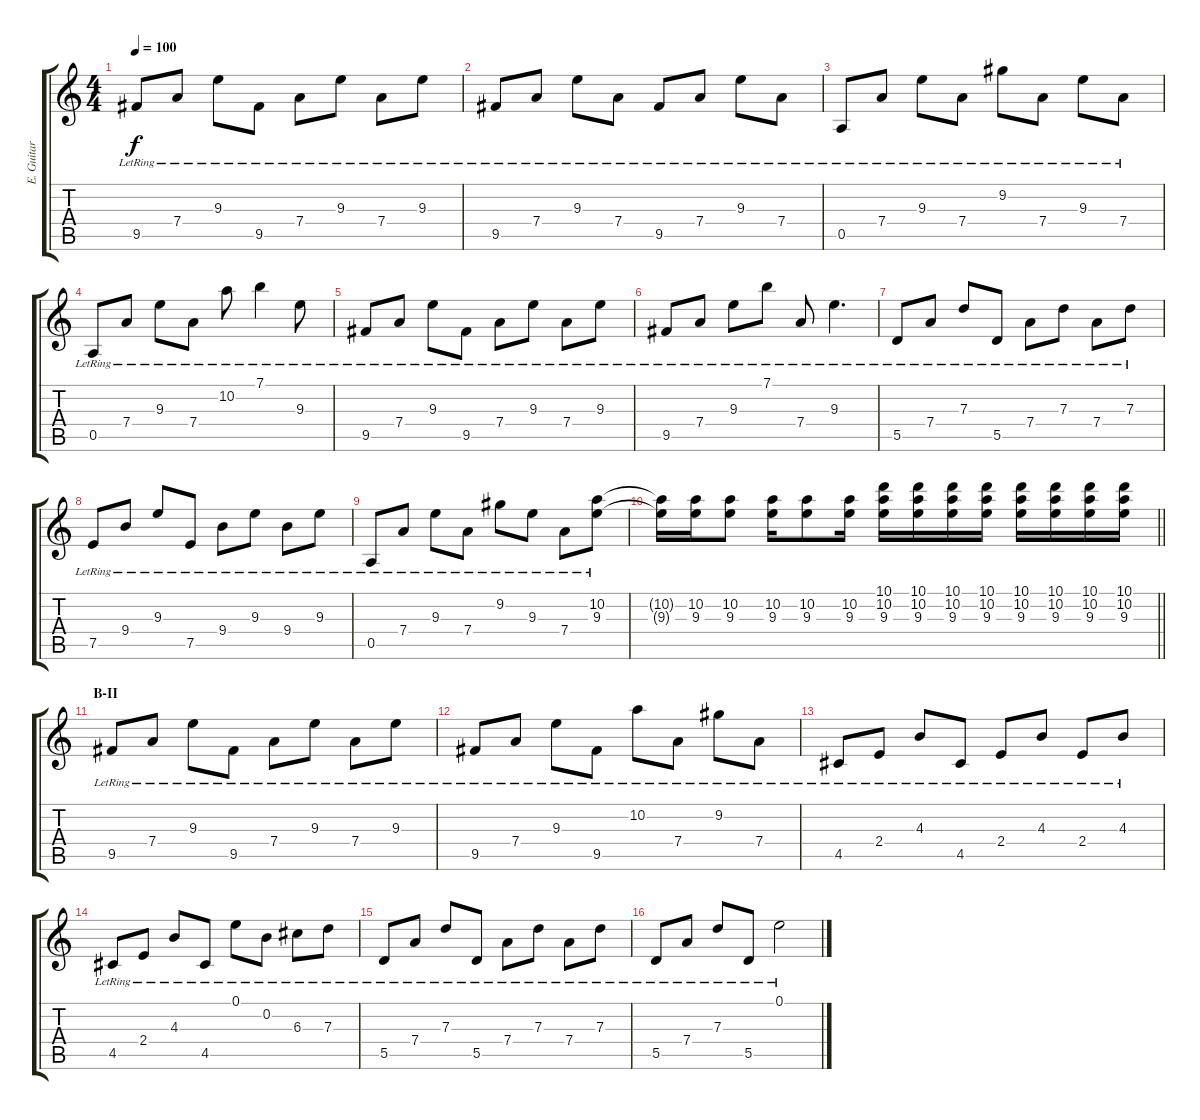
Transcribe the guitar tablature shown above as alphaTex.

\track ("E. Guitar II (Hiroto)" "E. Guitar ") {instrument electricguitarclean}
\staff {score tabs}
\tuning (E4 B3 G3 D3 A2 E2) {hide}
\ts (4 4)
\tempo 100
\clef g2
\ks c
9.5{lr}.8{dy f} 7.4{lr}.8 9.3{lr}.8 9.5{lr}.8 7.4{lr}.8 9.3{lr}.8 7.4{lr}.8 9.3{lr}.8 |
9.5{lr}.8 7.4{lr}.8 9.3{lr}.8 7.4{lr}.8 9.5{lr}.8 7.4{lr}.8 9.3{lr}.8 7.4{lr}.8 |
0.5{lr}.8 7.4{lr}.8 9.3{lr}.8 7.4{lr}.8 9.2{lr}.8 7.4{lr}.8 9.3{lr}.8 7.4{lr}.8 |
0.5{lr}.8 7.4{lr}.8 9.3{lr}.8 7.4{lr}.8 10.2{lr}.8 7.1{lr}.4 9.3{lr}.8 |
9.5{lr}.8 7.4{lr}.8 9.3{lr}.8 9.5{lr}.8 7.4{lr}.8 9.3{lr}.8 7.4{lr}.8 9.3{lr}.8 |
9.5{lr}.8 7.4{lr}.8 9.3{lr}.8 7.1{lr}.8 7.4{lr}.8 9.3{lr}.4{d} |
5.5{lr}.8 7.4{lr}.8 7.3{lr}.8 5.5{lr}.8 7.4{lr}.8 7.3{lr}.8 7.4{lr}.8 7.3{lr}.8 |
7.5{lr}.8 9.4{lr}.8 9.3{lr}.8 7.5{lr}.8 9.4{lr}.8 9.3{lr}.8 9.4{lr}.8 9.3{lr}.8 |
0.5{lr}.8 7.4{lr}.8 9.3{lr}.8 7.4{lr}.8 9.2{lr}.8 9.3{lr}.8 7.4{lr}.8 (10.2{lr} 9.3).8 |
\barLineRight lightlight
(10.2{t} 9.3{t}).16 (10.2 9.3).16 (10.2 9.3).8 (10.2 9.3).16 (10.2 9.3).8 (10.2 9.3).16 (10.1 10.2 9.3).16 (10.1 10.2 9.3).16 (10.1 10.2 9.3).16 (10.1 10.2 9.3).16 (10.1 10.2 9.3).16 (10.1 10.2 9.3).16 (10.1 10.2 9.3).16 (10.1 10.2 9.3).16 |
\section ("" "B-II")
9.5{lr}.8 7.4{lr}.8 9.3{lr}.8 9.5{lr}.8 7.4{lr}.8 9.3{lr}.8 7.4{lr}.8 9.3{lr}.8 |
9.5{lr}.8 7.4{lr}.8 9.3{lr}.8 9.5{lr}.8 10.2{lr}.8 7.4{lr}.8 9.2{lr}.8 7.4{lr}.8 |
4.5{lr}.8 2.4{lr}.8 4.3{lr}.8 4.5{lr}.8 2.4{lr}.8 4.3{lr}.8 2.4{lr}.8 4.3{lr}.8 |
4.5{lr}.8 2.4{lr}.8 4.3{lr}.8 4.5{lr}.8 0.1{lr}.8 0.2{lr}.8 6.3{lr}.8 7.3{lr}.8 |
5.5{lr}.8 7.4{lr}.8 7.3{lr}.8 5.5{lr}.8 7.4{lr}.8 7.3{lr}.8 7.4{lr}.8 7.3{lr}.8 |
5.5{lr}.8 7.4{lr}.8 7.3{lr}.8 5.5{lr}.8 0.1{lr}.2
